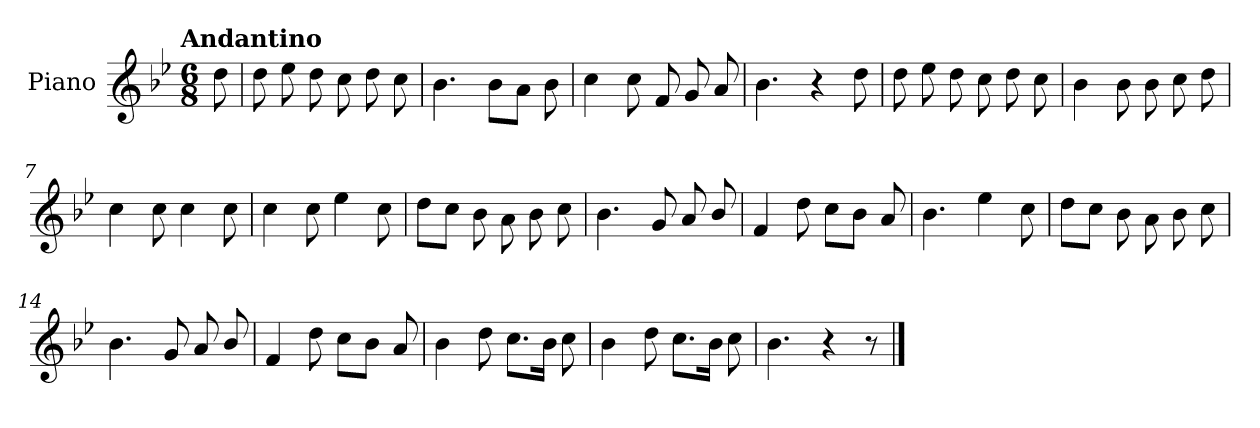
**kern
*part1
*staff1
*I"Piano
*I'Pno.
*clefG2
*k[b-e-]
!!LO:TX:omd:t=Andantino
*M6/8
*MM92
=
8dd\
=1
8dd\
8ee-\
8dd\
8cc\
8dd\
8cc\
=2
4.b-\
8b-\L
8a\J
8b-\
=3
4cc\
8cc\
8f/
8g/
8a/
!!LO:LB:g=z
=4
4.b-\
4r
8dd\
=5
8dd\
8ee-\
8dd\
8cc\
8dd\
8cc\
=6
4b-\
8b-\
8b-\
8cc\
8dd\
=7
4cc\
8cc\
4cc\
8cc\
=8
4cc\
8cc\
4ee-\
8cc\
!!LO:LB:g=z
=9
8dd\L
8cc\J
8b-\
8a\
8b-\
8cc\
=10
4.b-\
8g/
8a/
8b-/
=11
4f/
8dd\
8cc\L
8b-\J
8a/
=12
4.b-\
4ee-\
8cc\
=13
8dd\L
8cc\J
8b-\
8a\
8b-\
8cc\
!!LO:LB:g=z
=14
4.b-\
8g/
8a/
8b-/
=15
4f/
8dd\
8cc\L
8b-\J
8a/
=16
4b-\
8dd\
8.cc\L
16b-\Jk
8cc\
=17
4b-\
8dd\
8.cc\L
16b-\Jk
8cc\
=18
4.b-\
4r
8r
==
*-
